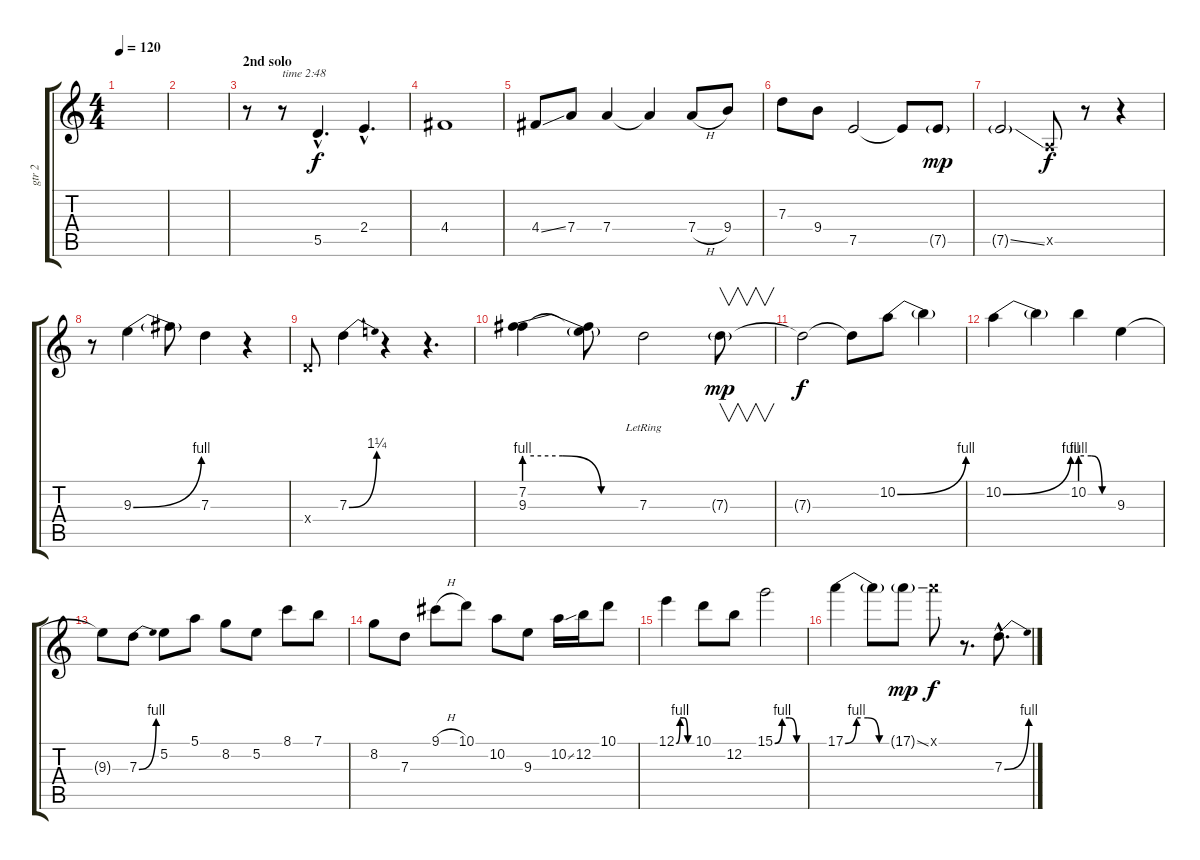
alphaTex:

\track ("gtr 2" "gtr 2") {instrument overdrivenguitar}
\staff {score tabs}
\tuning (E4 B3 G3 D3 A2 E2) {hide}
\ts (4 4)
\tempo 120
\clef g2
\ks c
|
|
\section ("" "2nd solo")
r.8 r.8{txt "time 2:48"} 5.5{hac}.4{d} 2.4{hac}.4{d} |
4.4.1 |
4.4{ss}.8 7.4.8 7.4.4 7.4{t}.4 7.4{h}.8 9.4.8 |
7.3.8 9.4.8 7.5.2 7.5{t}.8 7.5{g}.8{dy mp} |
7.5{ss g}.2 0.5{x}.8{dy f} r.8 r.4 |
r.8 9.3{be (bend 0 0 60 4)}.4 9.3{t}.8 7.3.4 r.4 |
0.4{x}.8 7.3{be (bend 0 0 60 5)}.4 r.4 r.4{d} |
(7.2 9.3{be (custom 0 4 20 4 40 0 60 0)}).4 (7.2{t} 9.3{t}).8 7.3{lr}.2 7.3{g}.8{v dy mp} |
7.3{t}.2{dy f} 7.3{t}.8 10.2{be (bend 0 0 60 4)}.8 10.2{t}.4 |
10.2{be (bend 0 0 60 4)}.4 10.2{t}.4 10.2{be (custom 0 4 20 4 40 0 60 0)}.4 9.3.4 |
9.3{t}.8 7.3{be (bend 0 0 60 4)}.8 5.2.8 5.1.8 8.2.8 5.2.8 8.1.8 7.1.8 |
8.2.8 7.3.8 9.1{h}.8 10.1.8 10.2.8 9.3.8 10.2{ss}.16 12.2.16 10.1.8 |
12.1{be (custom 0 0 15 4 30 4 45 0 60 0)}.4 10.1.8 12.2.8 15.1{be (custom 0 0 15 4 30 4 45 0 60 0)}.2 |
17.1{be (custom 0 0 15 4 30 4 45 0 60 0)}.4 17.1{t}.8 17.1{ss g}.8{dy mp} 17.1{x}.8{dy f} r.8{d} 7.3{be (bend 0 0 60 4) hac}.8{d}
